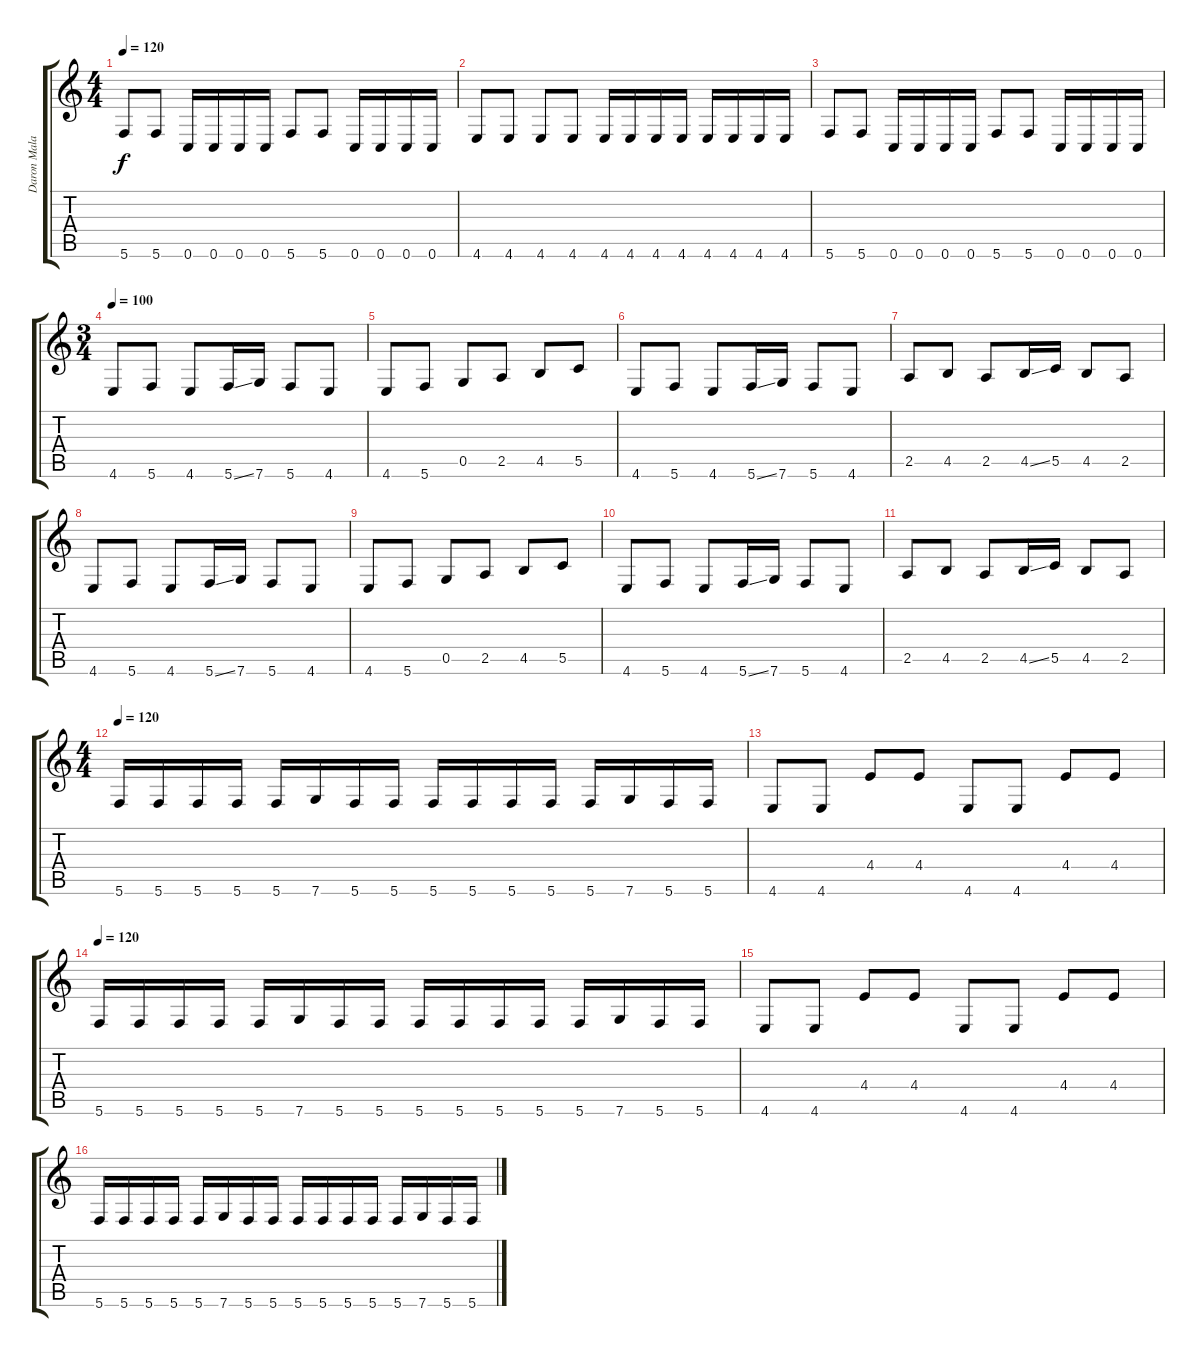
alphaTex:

\track ("Daron Malakian" "Daron Mala") {instrument overdrivenguitar}
\staff {score tabs}
\tuning (D4 A3 F3 C3 G2 C2) {hide}
\ts (4 4)
\tempo 120
\clef g2
\ks c
5.6.8{dy f} 5.6.8 0.6.16 0.6.16 0.6.16 0.6.16 5.6.8 5.6.8 0.6.16 0.6.16 0.6.16 0.6.16 |
4.6.8 4.6.8 4.6.8 4.6.8 4.6.16 4.6.16 4.6.16 4.6.16 4.6.16 4.6.16 4.6.16 4.6.16 |
5.6.8 5.6.8 0.6.16 0.6.16 0.6.16 0.6.16 5.6.8 5.6.8 0.6.16 0.6.16 0.6.16 0.6.16 |
\ts (3 4)
\tempo 100
4.6.8 5.6.8 4.6.8 5.6{ss}.16 7.6.16 5.6.8 4.6.8 |
4.6.8 5.6.8 0.5.8 2.5.8 4.5.8 5.5.8 |
4.6.8 5.6.8 4.6.8 5.6{ss}.16 7.6.16 5.6.8 4.6.8 |
2.5.8 4.5.8 2.5.8 4.5{ss}.16 5.5.16 4.5.8 2.5.8 |
4.6.8 5.6.8 4.6.8 5.6{ss}.16 7.6.16 5.6.8 4.6.8 |
4.6.8 5.6.8 0.5.8 2.5.8 4.5.8 5.5.8 |
4.6.8 5.6.8 4.6.8 5.6{ss}.16 7.6.16 5.6.8 4.6.8 |
2.5.8 4.5.8 2.5.8 4.5{ss}.16 5.5.16 4.5.8 2.5.8 |
\ts (4 4)
\tempo 120
5.6.16 5.6.16 5.6.16 5.6.16 5.6.16 7.6.16 5.6.16 5.6.16 5.6.16 5.6.16 5.6.16 5.6.16 5.6.16 7.6.16 5.6.16 5.6.16 |
4.6.8 4.6.8 4.4.8 4.4.8 4.6.8 4.6.8 4.4.8 4.4.8 |
\tempo 120
5.6.16 5.6.16 5.6.16 5.6.16 5.6.16 7.6.16 5.6.16 5.6.16 5.6.16 5.6.16 5.6.16 5.6.16 5.6.16 7.6.16 5.6.16 5.6.16 |
4.6.8 4.6.8 4.4.8 4.4.8 4.6.8 4.6.8 4.4.8 4.4.8 |
5.6.16 5.6.16 5.6.16 5.6.16 5.6.16 7.6.16 5.6.16 5.6.16 5.6.16 5.6.16 5.6.16 5.6.16 5.6.16 7.6.16 5.6.16 5.6.16
